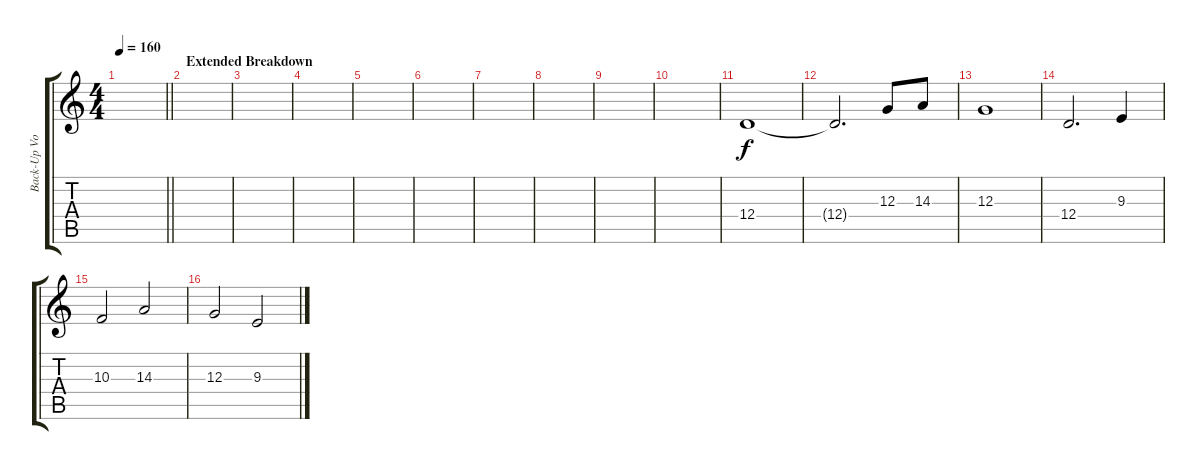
\track ("Back-Up Vocals" "Back-Up Vo") {instrument oboe}
\staff {score tabs}
\tuning (E4 B3 G3 D3 A2 E2) {hide}
\ts (4 4)
\tempo 160
\clef g2
\barLineRight lightlight
\ks c
|
\section ("" "Extended Breakdown ")
|
|
|
|
|
|
|
|
|
12.4.1 |
12.4{t}.2{d} 12.3.8 14.3.8 |
12.3.1 |
12.4.2{d} 9.3.4 |
10.3.2 14.3.2 |
12.3.2 9.3.2
